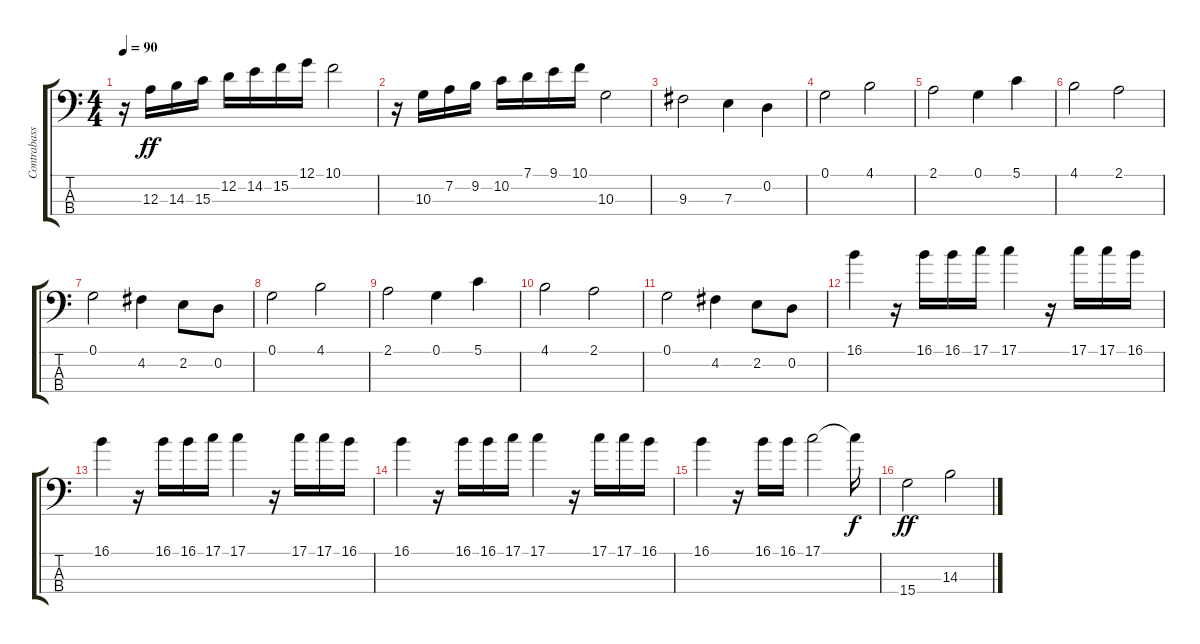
\track ("Contrabass" "Contrabass") {instrument contrabass}
\staff {score tabs}
\tuning (G2 D2 A1 E1) {hide}
\ts (4 4)
\tempo 90
\clef f4
\ks c
r.16{dy ff} 12.3.16 14.3.16 15.3.16 12.2.16 14.2.16 15.2.16 12.1.16 10.1.2 |
r.16 10.3.16 7.2.16 9.2.16 10.2.16 7.1.16 9.1.16 10.1.16 10.3.2 |
9.3.2 7.3.4 0.2.4 |
0.1.2 4.1.2 |
2.1.2 0.1.4 5.1.4 |
4.1.2 2.1.2 |
0.1.2 4.2.4 2.2.8 0.2.8 |
0.1.2 4.1.2 |
2.1.2 0.1.4 5.1.4 |
4.1.2 2.1.2 |
0.1.2 4.2.4 2.2.8 0.2.8 |
16.1.4 r.16 16.1.16 16.1.16 17.1.16 17.1.4 r.16 17.1.16 17.1.16 16.1.16 |
16.1.4 r.16 16.1.16 16.1.16 17.1.16 17.1.4 r.16 17.1.16 17.1.16 16.1.16 |
16.1.4 r.16 16.1.16 16.1.16 17.1.16 17.1.4 r.16 17.1.16 17.1.16 16.1.16 |
16.1.4 r.16 16.1.16 16.1.16 17.1.2 17.1{t}.16{dy f} |
15.4.2{dy ff} 14.3.2
